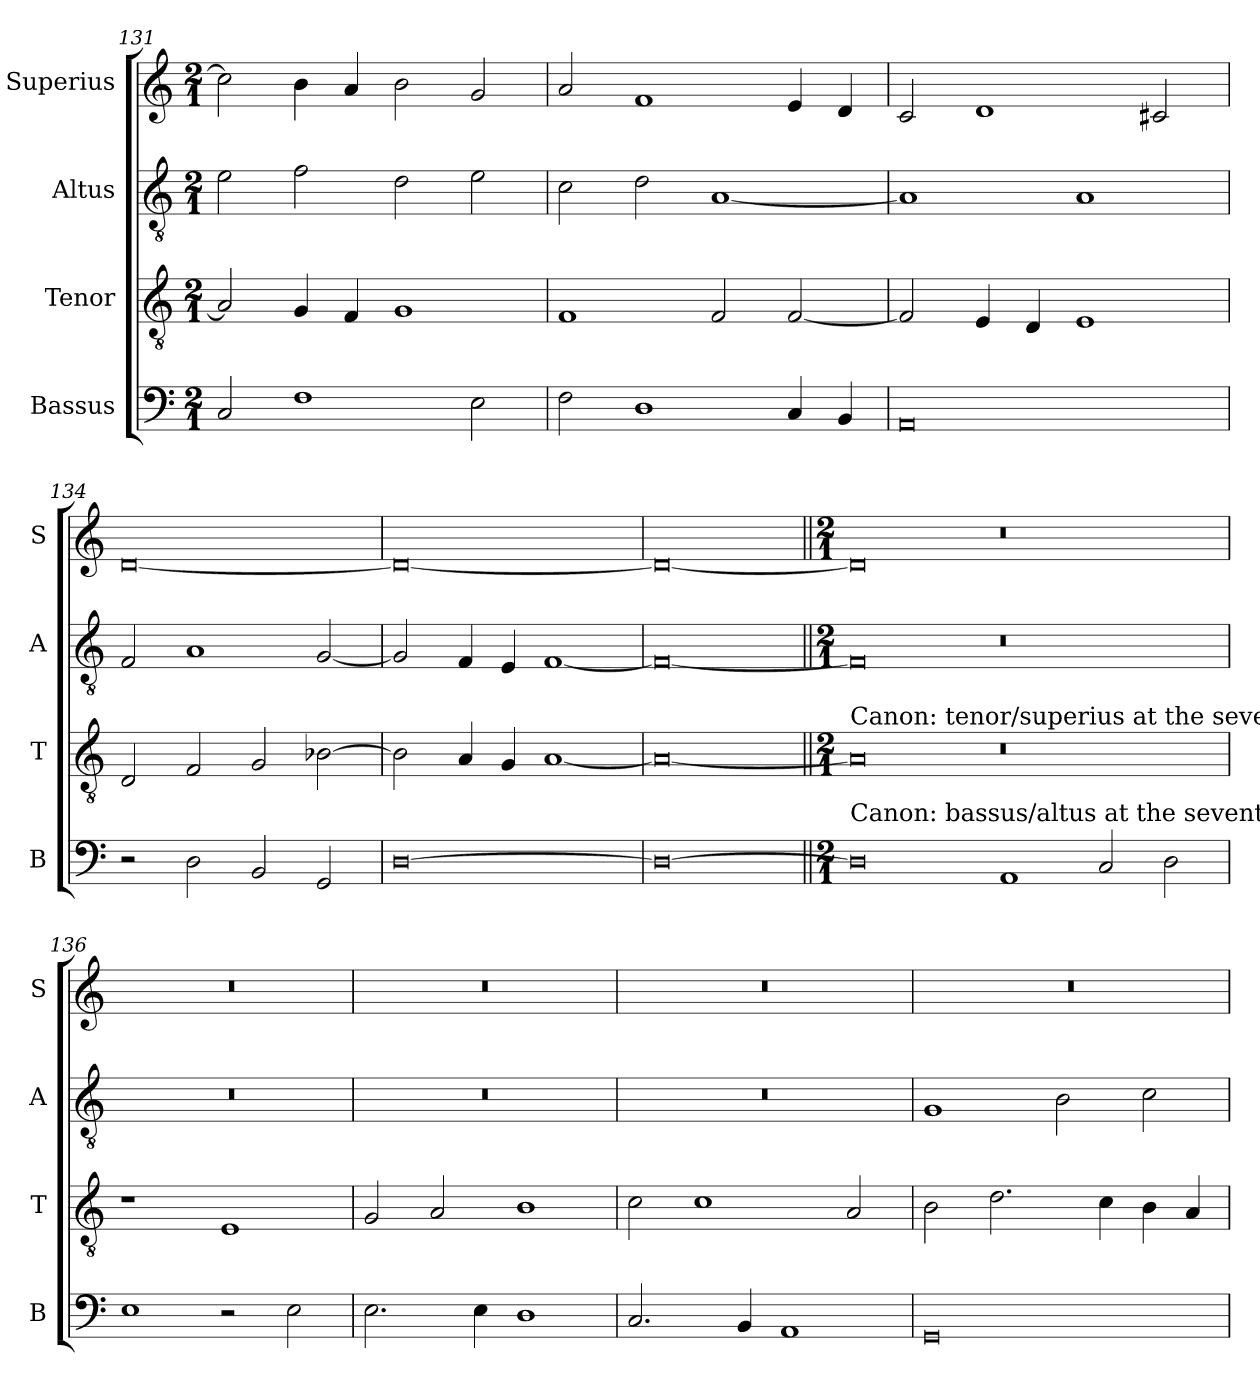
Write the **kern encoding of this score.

**kern	**kern	**kern	**kern
*part4	*part3	*part2	*part1
*staff4	*staff3	*staff2	*staff1
*I"Bassus	*I"Tenor	*I"Altus	*I"Superius
*I'B	*I'T	*I'A	*I'S
*clefF4	*clefGv2	*clefGv2	*clefG2
*k[]	*k[]	*k[]	*k[]
*C:	*C:	*C:	*C:
*M2/1	*M2/1	*M2/1	*M2/1
=131	=131	=131	=131
2C	2A]	2e	2cc]
1F	4G	2f	4b
.	4F	.	4a
.	1G	2d	2b
2E	.	2e	2g
=132	=132	=132	=132
2F	1F	2c	2a
1D	.	2d	1f
.	2F	[1A	.
4C	[2F	.	4e
4BB	.	.	4d
=133	=133	=133	=133
0AA	2F]	1A]	2c
.	4E	.	1d
.	4D	.	.
.	1E	1A	.
.	.	.	2c#X
=134	=134	=134	=134
2r	2D	2F	[0d
2D	2F	1A	.
2BB	2G	.	.
2GG	[2B-X	[2G	.
=135	=135	=135	=135
[0D	2B-]	2G]	0d_
.	4A	4F	.
.	4G	4E	.
.	[1A	[1F	.
=	=	=	=
0D_	0A_	0F_	0d_
=||	=||	=||	=||
*M2/1	*M2/1	*M2/1	*M2/1
!	!LO:TX:a:t=Canon&colon; tenor/superius at the seventh	!	!
!LO:TX:a:t=Canon&colon; bassus/altus at the seventh	!	!	!
0D]	0A]	0F]	0d]
1AA	0r	0r	0r
2C	.	.	.
2D	.	.	.
=136	=136	=136	=136
1E	1r	0r	0r
2r	1E	.	.
2E	.	.	.
=137	=137	=137	=137
2.E	2G	0r	0r
.	2A	.	.
4E	.	.	.
1D	1B	.	.
=138	=138	=138	=138
2.C	2c	0r	0r
.	1c	.	.
4BB	.	.	.
1AA	.	.	.
.	2A	.	.
=139	=139	=139	=139
0GG	2B	1G	0r
.	2.d	.	.
.	.	2B	.
.	4c	.	.
.	4B	2c	.
.	4A	.	.
=	=	=	=
*-	*-	*-	*-
